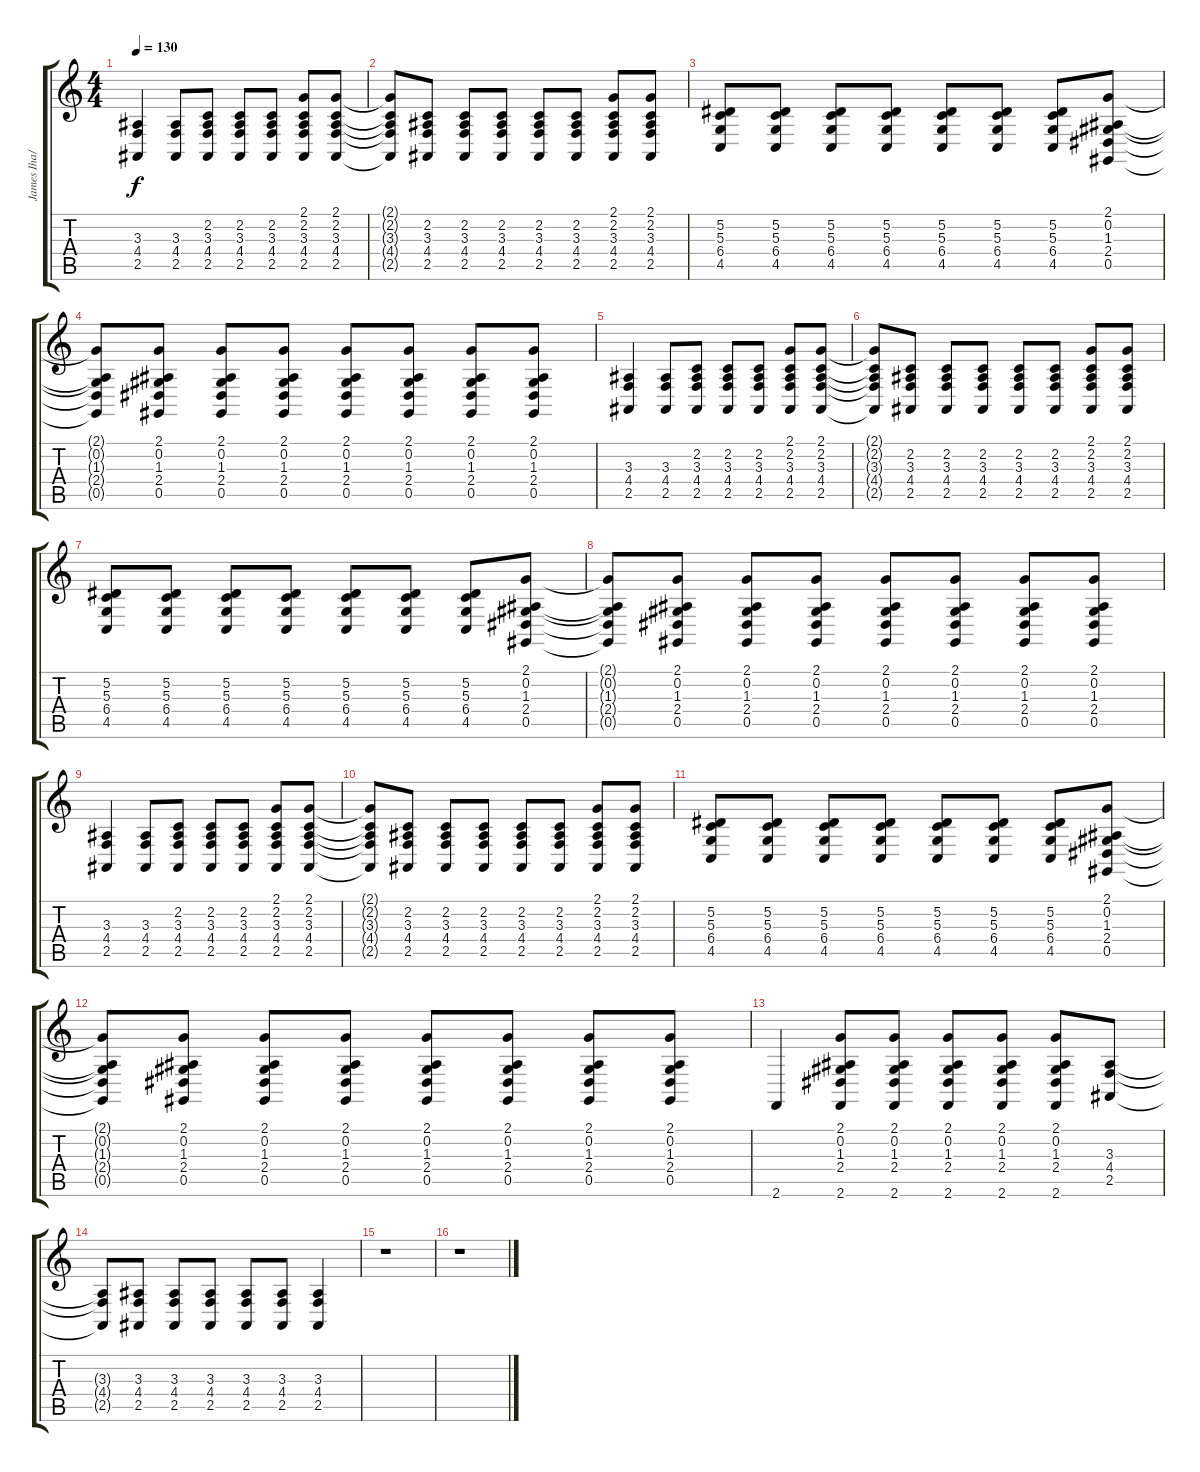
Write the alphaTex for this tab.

\track ("James Iha/Effects" "James Iha/") {instrument lead5charang}
\staff {score tabs}
\tuning (F4 Bb3 G3 Db3 Ab2 Eb2) {hide}
\ts (4 4)
\tempo 130
\clef g2
\ks c
(3.3 4.4 2.5).4{dy f} (3.3 4.4 2.5).8 (2.2 3.3 4.4 2.5).8 (2.2 3.3 4.4 2.5).8 (2.2 3.3 4.4 2.5).8 (2.1 2.2 3.3 4.4 2.5).8 (2.1 2.2 3.3 4.4 2.5).8 |
(2.1{t} 2.2{t} 3.3{t} 4.4{t} 2.5{t}).8 (2.2 3.3 4.4 2.5).8 (2.2 3.3 4.4 2.5).8 (2.2 3.3 4.4 2.5).8 (2.2 3.3 4.4 2.5).8 (2.2 3.3 4.4 2.5).8 (2.1 2.2 3.3 4.4 2.5).8 (2.1 2.2 3.3 4.4 2.5).8 |
(5.2 5.3 6.4 4.5).8 (5.2 5.3 6.4 4.5).8 (5.2 5.3 6.4 4.5).8 (5.2 5.3 6.4 4.5).8 (5.2 5.3 6.4 4.5).8 (5.2 5.3 6.4 4.5).8 (5.2 5.3 6.4 4.5).8 (2.1 0.2 1.3 2.4 0.5).8 |
(2.1{t} 0.2{t} 1.3{t} 2.4{t} 0.5{t}).8 (2.1 0.2 1.3 2.4 0.5).8 (2.1 0.2 1.3 2.4 0.5).8 (2.1 0.2 1.3 2.4 0.5).8 (2.1 0.2 1.3 2.4 0.5).8 (2.1 0.2 1.3 2.4 0.5).8 (2.1 0.2 1.3 2.4 0.5).8 (2.1 0.2 1.3 2.4 0.5).8 |
(3.3 4.4 2.5).4 (3.3 4.4 2.5).8 (2.2 3.3 4.4 2.5).8 (2.2 3.3 4.4 2.5).8 (2.2 3.3 4.4 2.5).8 (2.1 2.2 3.3 4.4 2.5).8 (2.1 2.2 3.3 4.4 2.5).8 |
(2.1{t} 2.2{t} 3.3{t} 4.4{t} 2.5{t}).8 (2.2 3.3 4.4 2.5).8 (2.2 3.3 4.4 2.5).8 (2.2 3.3 4.4 2.5).8 (2.2 3.3 4.4 2.5).8 (2.2 3.3 4.4 2.5).8 (2.1 2.2 3.3 4.4 2.5).8 (2.1 2.2 3.3 4.4 2.5).8 |
(5.2 5.3 6.4 4.5).8 (5.2 5.3 6.4 4.5).8 (5.2 5.3 6.4 4.5).8 (5.2 5.3 6.4 4.5).8 (5.2 5.3 6.4 4.5).8 (5.2 5.3 6.4 4.5).8 (5.2 5.3 6.4 4.5).8 (2.1 0.2 1.3 2.4 0.5).8 |
(2.1{t} 0.2{t} 1.3{t} 2.4{t} 0.5{t}).8 (2.1 0.2 1.3 2.4 0.5).8 (2.1 0.2 1.3 2.4 0.5).8 (2.1 0.2 1.3 2.4 0.5).8 (2.1 0.2 1.3 2.4 0.5).8 (2.1 0.2 1.3 2.4 0.5).8 (2.1 0.2 1.3 2.4 0.5).8 (2.1 0.2 1.3 2.4 0.5).8 |
(3.3 4.4 2.5).4 (3.3 4.4 2.5).8 (2.2 3.3 4.4 2.5).8 (2.2 3.3 4.4 2.5).8 (2.2 3.3 4.4 2.5).8 (2.1 2.2 3.3 4.4 2.5).8 (2.1 2.2 3.3 4.4 2.5).8 |
(2.1{t} 2.2{t} 3.3{t} 4.4{t} 2.5{t}).8 (2.2 3.3 4.4 2.5).8 (2.2 3.3 4.4 2.5).8 (2.2 3.3 4.4 2.5).8 (2.2 3.3 4.4 2.5).8 (2.2 3.3 4.4 2.5).8 (2.1 2.2 3.3 4.4 2.5).8 (2.1 2.2 3.3 4.4 2.5).8 |
(5.2 5.3 6.4 4.5).8 (5.2 5.3 6.4 4.5).8 (5.2 5.3 6.4 4.5).8 (5.2 5.3 6.4 4.5).8 (5.2 5.3 6.4 4.5).8 (5.2 5.3 6.4 4.5).8 (5.2 5.3 6.4 4.5).8 (2.1 0.2 1.3 2.4 0.5).8 |
(2.1{t} 0.2{t} 1.3{t} 2.4{t} 0.5{t}).8 (2.1 0.2 1.3 2.4 0.5).8 (2.1 0.2 1.3 2.4 0.5).8 (2.1 0.2 1.3 2.4 0.5).8 (2.1 0.2 1.3 2.4 0.5).8 (2.1 0.2 1.3 2.4 0.5).8 (2.1 0.2 1.3 2.4 0.5).8 (2.1 0.2 1.3 2.4 0.5).8 |
2.6.4 (2.1 0.2 1.3 2.4 2.6).8 (2.1 0.2 1.3 2.4 2.6).8 (2.1 0.2 1.3 2.4 2.6).8 (2.1 0.2 1.3 2.4 2.6).8 (2.1 0.2 1.3 2.4 2.6).8 (3.3 4.4 2.5).8 |
(3.3{t} 4.4{t} 2.5{t}).8 (3.3 4.4 2.5).8 (3.3 4.4 2.5).8 (3.3 4.4 2.5).8 (3.3 4.4 2.5).8 (3.3 4.4 2.5).8 (3.3 4.4 2.5).4 |
r.1 |
r.1
